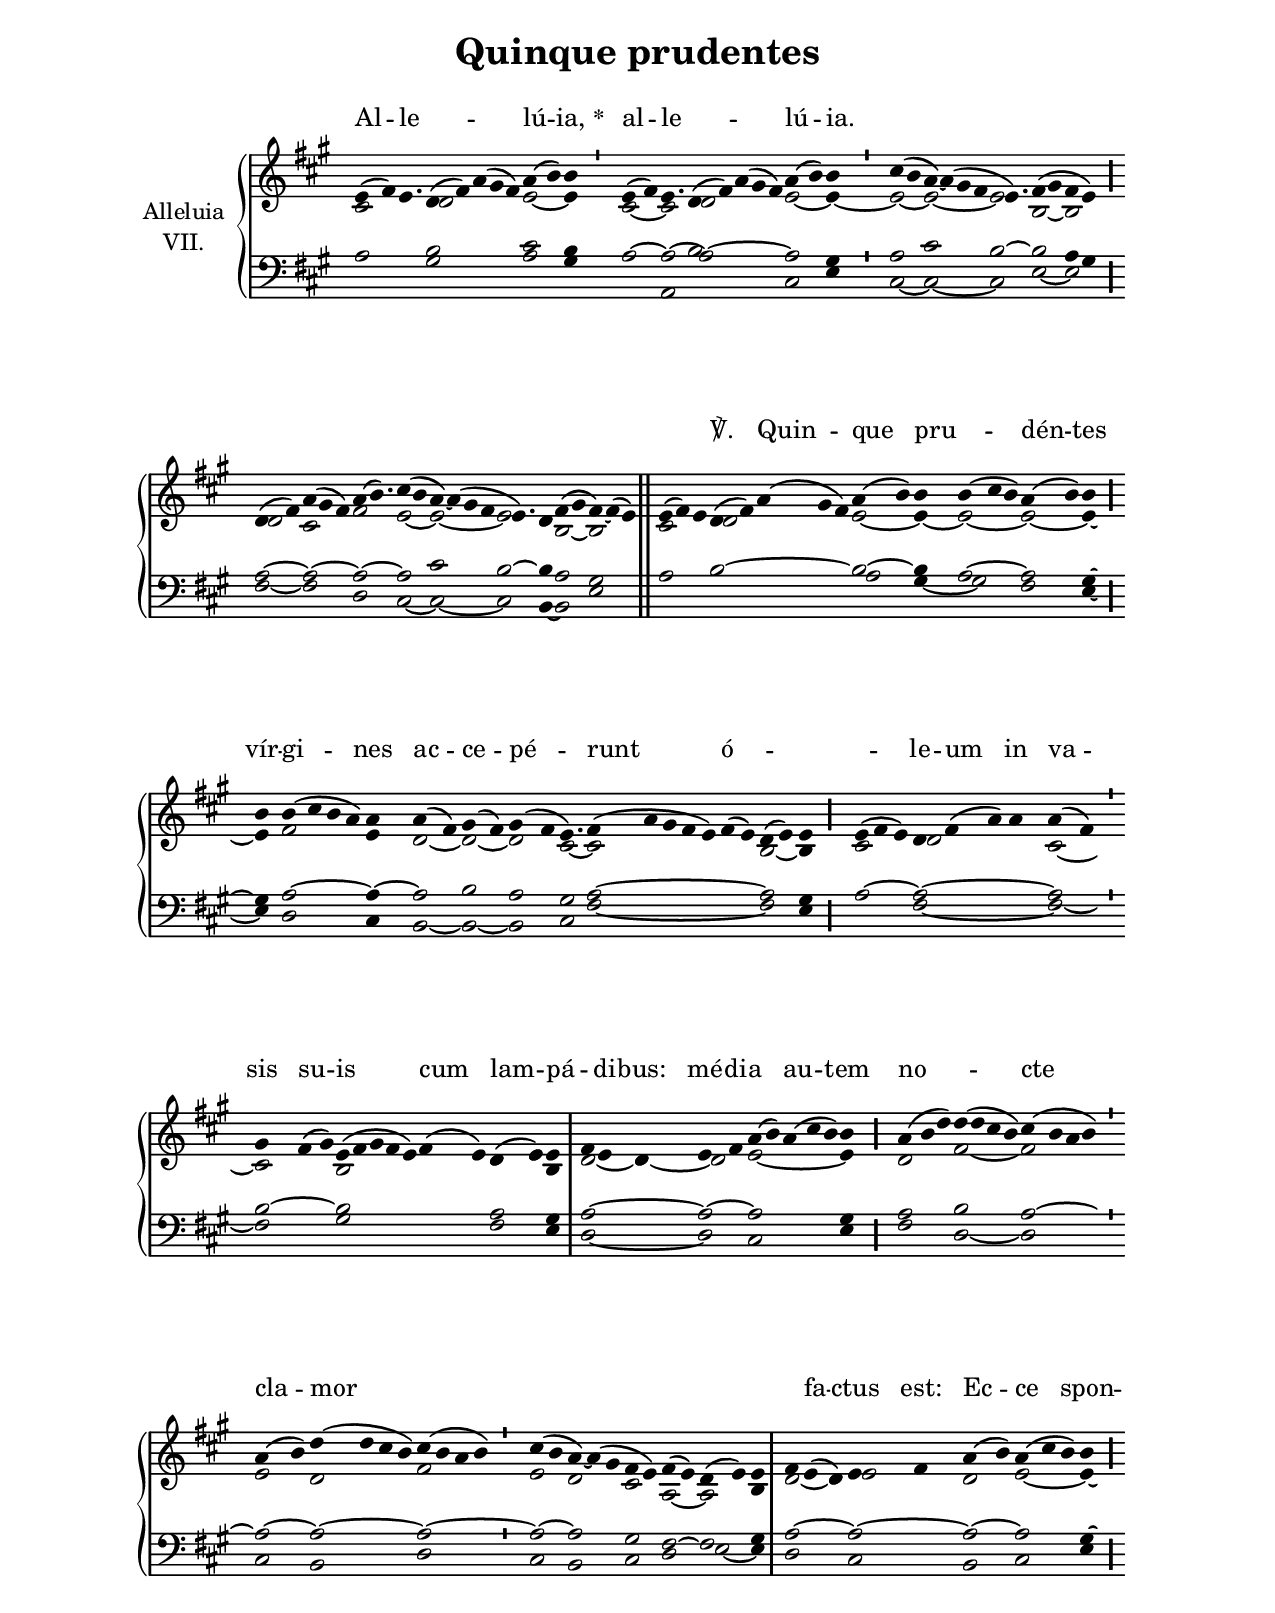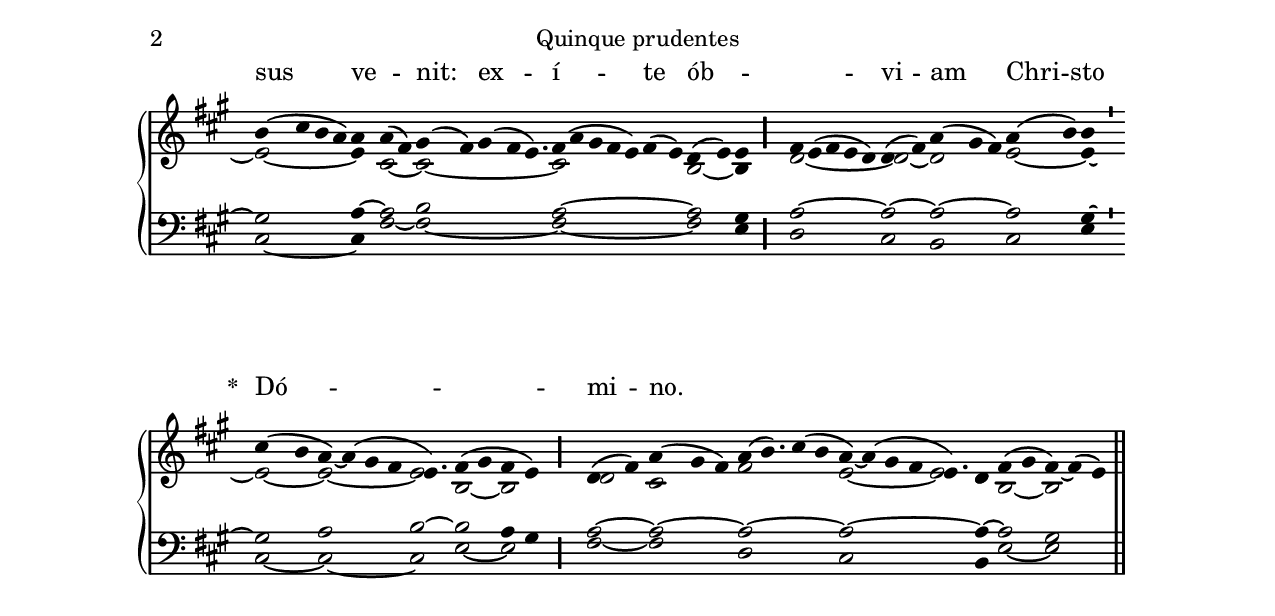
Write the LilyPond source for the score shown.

\version "2.18"
\include "gregorian.ly"
\include "noh2.ily"


%Page reference: page iii.42
%(volume.page)

global = {
 \key e \mixolydian
 \cadenzaOn 
}

\header {
  title = \markup \center-column {"Quinque prudentes" \vspace #1 }
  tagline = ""
  composer = ""
}

\paper {
 #(include-special-characters)
  oddHeaderMarkup = \markup \fill-line {
    \line {}
    \center-column {
      \on-the-fly #first-page     " "
      \on-the-fly #not-first-page "Quinque prudentes"
    }
    \line { \on-the-fly #print-page-number-check-first \fromproperty #'page:page-number-string }
  }
  evenHeaderMarkup = \markup \fill-line {
    \line { \on-the-fly #print-page-number-check-first \fromproperty #'page:page-number-string }
    \center-column { "Quinque prudentes" }
    \line {}
  }
}

chantText = \lyricmode {
Al -- le -- _ _ lú -- ia, 
\set stanza = " * " al -- le -- _ _ lú -- ia. _ _ _ 
_ _ _ _ _ _ _ ℣. 
Quin -- que pru -- _ dén -- tes vír -- gi -- nes 
ac -- ce -- pé -- runt ó -- _ _ _ le -- um 
in va -- sis su -- is cum lam -- pá -- _ di -- bus: 
mé -- di -- a au -- tem no -- _ cte 
cla -- mor _ _ _ _ _ _ fa -- ctus est: 
Ec -- ce spon -- sus ve -- _ nit: 
ex -- í -- te ób -- _ _ _ vi -- am 
Chri -- sto 
\set stanza = " * " Dó -- _ mi -- no. _ _ _ 
_ _ _ _ _ _ _ }

chantMusic = {
\tieDown   e'4 ( fis'4) e'4. d'4 ( fis'4) a'4 ( gis'4 fis'4) a'4 ( b'4) b'4 \divisioMinima
  e'4 ( fis'4) e'4. d'4 ( fis'4) a'4 ( gis'4 fis'4) a'4 ( b'4) b'4 \divisioMinima
 cis''4 ( b'4 a'4) ~ a'4 ( gis'4 fis'4 e'4.) fis'4 ( gis'4 fis'4 e'4) \divisioMaior
 d'4 ( fis'4) a'4 ( gis'4 fis'4) a'4 ( b'4.) cis''4 ( b'4 a'4) ~ a'4 ( gis'4 fis'4 e'4.) d'4 fis'4 ( gis'4 fis'4) ~ fis'4 ( e'4) \finalis
 e'4 ( fis'4) e'4 d'4 ( fis'4) a'4 ( gis'4 fis'4) a'4 ( b'4) b'4 b'4 ( cis''4 b'4) a'4 ( b'4) b'4 \divisioMaior
 b'4 b'4 ( cis''4 b'4 a'4) a'4 a'4 ( fis'4) gis'4 ( fis'4) gis'4 ( fis'4 e'4.) fis'4 ( a'4 gis'4 fis'4 e'4) fis'4 ( e'4) d'4 ( e'4) e'4 \divisioMaior
 e'4 ( fis'4 e'4) d'4 fis'4 ( a'4) a'4 a'4 ( fis'4) \divisioMinima
 gis'4 fis'4 ( gis'4) e'4 ( fis'4 gis'4 fis'4 e'4) fis'4 ( e'4) d'4 ( e'4) e'4 \divisioMaxima
 fis'4 e'4 d'4 e'4 fis'4 a'4 ( b'4) a'4 ( cis''4 b'4) b'4 \divisioMaior
 a'4 ( b'4 d''4) d''4 ( d''4 cis''4 b'4) cis''4 ( b'4 a'4 b'4) \divisioMinima
 a'4 ( b'4) d''4 ( d''4 cis''4 b'4) cis''4 ( b'4 a'4 b'4) \divisioMinima
 cis''4 ( b'4 a'4) ~ a'4 ( gis'4 fis'4 e'4) fis'4 ( e'4) d'4 ( e'4) e'4 \divisioMaxima
 fis'4 e'4 ( d'4) e'4 fis'4 a'4 ( b'4) a'4 ( cis''4 b'4) b'4 \divisioMaior
 b'4 ( cis''4 b'4 a'4) a'4 a'4 ( fis'4) gis'4 ( fis'4) gis'4 ( fis'4 e'4.) fis'4 ( a'4 gis'4 fis'4 e'4) fis'4 ( e'4) d'4 ( e'4) e'4 \divisioMaior
 fis'4 e'4 ( fis'4 e'4 d'4)  d'4 ( fis'4) a'4 ( gis'4 fis'4) a'4 ( b'4) b'4 \divisioMinima
 cis''4 ( b'4 a'4) ~ a'4 ( gis'4 fis'4 e'4.) fis'4 ( gis'4 fis'4 e'4) \divisioMaior
 d'4 ( fis'4) a'4 ( gis'4 fis'4) a'4 ( b'4.) cis''4 ( b'4 a'4) ~ a'4 ( gis'4 fis'4 e'4.) d'4 fis'4 ( gis'4 fis'4) ~ fis'4 ( e'4) \finalis

}

altoMusic = {
cis'2*7/4 d'2*5/2 e'2 ~ e'4 cis'2 ~ cis'2*3/4 d'2*5/2 e'2 ~ e'4 ~ \divisioMinima
e'2 ~ e'2*4/2 ~ e'2*3/4 b2 ~ b2 \divisioMaior
d'2 cis'2*3/2 fis'2*5/4 e'2 ~ e'2*4/2 ~ e'2*3/4 d'4 b2 ~ b2*3/2 \finalis
cis'2*3/2 d'2*5/2 e'2 ~ e'4 ~ e'2*3/2 ~ e'2 ~ e'4 ~ \divisioMaior
e'4 fis'2*4/2 e'4 d'2 ~ d'2 ~ d'2 cis'2*3/4 ~ cis'2*7/2 b2 ~ b4 \divisioMaior
cis'2*3/2 d'2*4/2 cis'2 ~ \divisioMinima
cis'2*3/2 b2*7/2 d'4 e'4 b4 \divisioMaxima
d'2 ~ d'4 ~ d'2 e'2*5/2 ~ e'4 \divisioMaior
d'2*3/2 fis'2*4/2 ~ fis'2*4/2 \divisioMinima
e'2 d'2*4/2 fis'2*4/2 \divisioMinima
e'2 d'2*3/2 cis'2 a2 ~ a2 b4 \divisioMaxima
d'2 ~ d'4 e'2 d'2 e'2*3/2 ~ e'4 ~ \divisioMaior
e'2*4/2 ~ e'4 cis'2 ~ cis'2*11/4 ~ cis'2*7/2 b2 ~ b4 \divisioMaior
d'2*5/2 ~ d'2 ~ d'2*3/2 e'2 ~ e'4 ~ \divisioMinima
e'2 ~ e'2*4/2 ~ e'2*3/4 b2 ~ b2 \divisioMaior
d'2 cis'2*3/2 fis'2*9/4 e'2*4/2 ~ e'2*3/4 d'4 b2 ~ b2*3/2 \finalis
}

tenorMusic = {
r2*7/4 b2*5/2 cis'2 b4 a2 ~ a2*3/4 ~ a2*5/2 ~ a2 gis4 \divisioMinima
a2 cis'2*4/2 b2*3/4 ~ b2 a4 gis4 \divisioMaior
a2 ~ a2*3/2 ~ a2*5/4 ~ a2 cis'2*4/2 b2*3/4 ~ b4 a2 gis2*3/2 \finalis
a2*3/2 b2*5/2 ~ b2 ~ b4 a2*3/2 ~ a2 gis4 ~ \divisioMaior
gis4 a2*4/2 ~ a4 ~ a2 b2 a2 gis2*3/4 a2*7/2 ~ a2 gis4 \divisioMaior
a2*3/2 ~ a2*4/2 ~ a2 \divisioMinima
b2*3/2 ~ b2*7/2 a2 gis4 \divisioMaxima
a2*3/2 ~ a2 ~ a2*5/2 gis4 \divisioMaior
a2*3/2 b2*4/2 a2*4/2 ~ \divisioMinima
a2 ~ a2*4/2 ~ a2*4/2 ~ \divisioMinima
a2 ~ a2*3/2 gis2 fis2 ~ fis2 gis4 \divisioMaxima
a2*3/2 ~ a2 ~ a2 ~ a2*3/2 gis4 ~ \divisioMaior
gis2*4/2 a4 ~ a2 b2*11/4 a2*7/2 ~ a2 gis4 \divisioMaior
a2*5/2 ~ a2 ~ a2*3/2 ~ a2 gis4 ~ \divisioMinima
gis2 a2*4/2 b2*3/4 ~ b2 a4 gis4 \divisioMaior
a2 ~ a2*3/2 ~ a2*9/4 ~ a2*11/4 ~ a4 ~ a2 gis2*3/2 \finalis
}

bassMusic = {
a2*7/4 gis2*5/2 a2 gis4 r2 a,2*3/4 b2*5/2 cis2 e4 \divisioMinima
cis2 ~ cis2*4/2 ~ cis2*3/4 e2 ~ e2 \divisioMaior
fis2 ~ fis2*3/2 d2*5/4 cis2 ~ cis2*4/2 ~ cis2*3/4 b,4 ~ b,2 e2*3/2 \finalis
r2*8/2 a2 gis4 ~ gis2*3/2 fis2 e4 ~ \divisioMaior
e4 d2*4/2 cis4 b,2 ~ b,2 ~ b,2 cis2*3/4 fis2*7/2 ~ fis2 e4 \divisioMaior
r2*3/2 fis2*4/2 ~ fis2 ~ \divisioMinima
fis2*3/2 gis2*7/2 fis2 e4 \divisioMaxima
d2*3/2 ~ d2 cis2*5/2 e4 \divisioMaior
fis2*3/2 d2*4/2 ~ d2*4/2 \divisioMinima
cis2 b,2*4/2 d2*4/2 \divisioMinima
cis2 b,2*3/2 cis2 d2 e2 ~ e4 \divisioMaxima
d2*3/2 cis2 b,2 cis2*3/2 e4 \divisioMaior
cis2*4/2 ~ cis4 fis2 ~ fis2*11/4 ~ fis2*7/2 ~ fis2 e4 \divisioMaior
d2*5/2 cis2 b,2*3/2 cis2 e4 \divisioMinima
cis2 ~ cis2*4/2 ~ cis2*3/4 e2 ~ e2 \divisioMaior
fis2 ~ fis2*3/2 d2*9/4 cis2*11/4 b,4 e2 ~ e2*3/2 \finalis
}

voiceLines = {
\voiceLineStyle


}

\score{
  <<
    \new GrandStaff <<
      \set GrandStaff.autoBeaming = ##f
      \set GrandStaff.instrumentName = \markup \center-column {
        "Alleluia"
        "VII."
      }
      \new Staff = up <<
        \new Voice = "chant" {
          \voiceOne \global \chantMusic
        }
        \new Voice {
          \voiceTwo \global \altoMusic
        }
      >>

      \new Staff = down <<
        \clef bass
        \new Voice {
          \voiceOne \global \tenorMusic
        }
        \new Voice {
          \voiceTwo \global \bassMusic
        }
	\new Voice {
        \voiceThree \global \voiceLines
        }
      >>
    >>
    \new Lyrics \lyricsto chant {
      \chantText
    }
  >>
  \layout{
  }
  \midi{
    \tempo 4 = 125
  }
}
